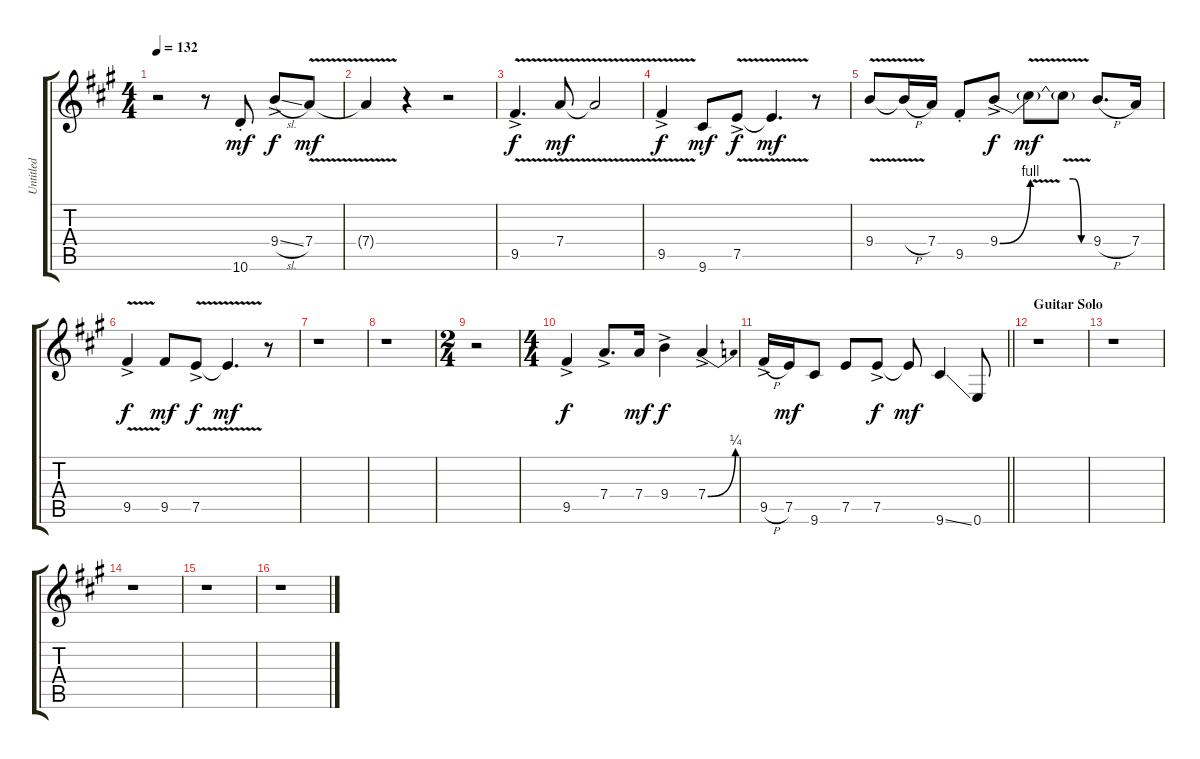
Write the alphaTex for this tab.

\track ("Untitled" "Untitled") {instrument electricguitarclean}
\staff {score tabs}
\tuning (E4 B3 G3 D3 A2 E2) {hide}
\ts (4 4)
\tempo 132
\clef g2
\ks a
r.2{dy mf} r.8 10.6{st}.8 9.4{sl ac}.8{dy f} 7.4{v}.8{dy mf} |
7.4{v t}.4 r.4 r.2 |
9.5{v ac}.4{d dy f} 7.4{v}.8{dy mf} 7.4{v t}.2 |
9.5{v ac}.4{dy f} 9.6.8{dy mf} 7.5{v ac}.8{dy f} 7.5{v t}.4{d dy mf} r.8 |
9.4{v}.8 9.4{h t}.16 7.4.16 9.5{st}.8 9.4{be (bend 0 0 60 4) ac}.8{dy f} 9.4{v t}.8{dy mf} 9.4{be (custom 0 4 20 4 40 0 60 0) t}.8 9.4{h}.8{d} 7.4.16 |
9.5{v ac}.4{dy f} 9.5.8{dy mf} 7.5{v ac}.8{dy f} 7.5{v t}.4{d dy mf} r.8 |
r.1 |
r.1 |
\ts (2 4)
r.2 |
\ts (4 4)
9.5{ac}.4{dy f} 7.4{ac}.8{d} 7.4.16{dy mf} 9.4{ac}.4{dy f} 7.4{be (bend 0 0 60 1) ac}.4 |
\barLineRight lightlight
9.5{h ac}.16 7.5.16{dy mf} 9.6.8 7.5.8 7.5{ac}.8{dy f} 7.5{t}.8{dy mf} 9.6{ss}.4 0.6.8 |
\section ("" "Guitar Solo")
r.1 |
r.1 |
r.1 |
r.1 |
r.1
